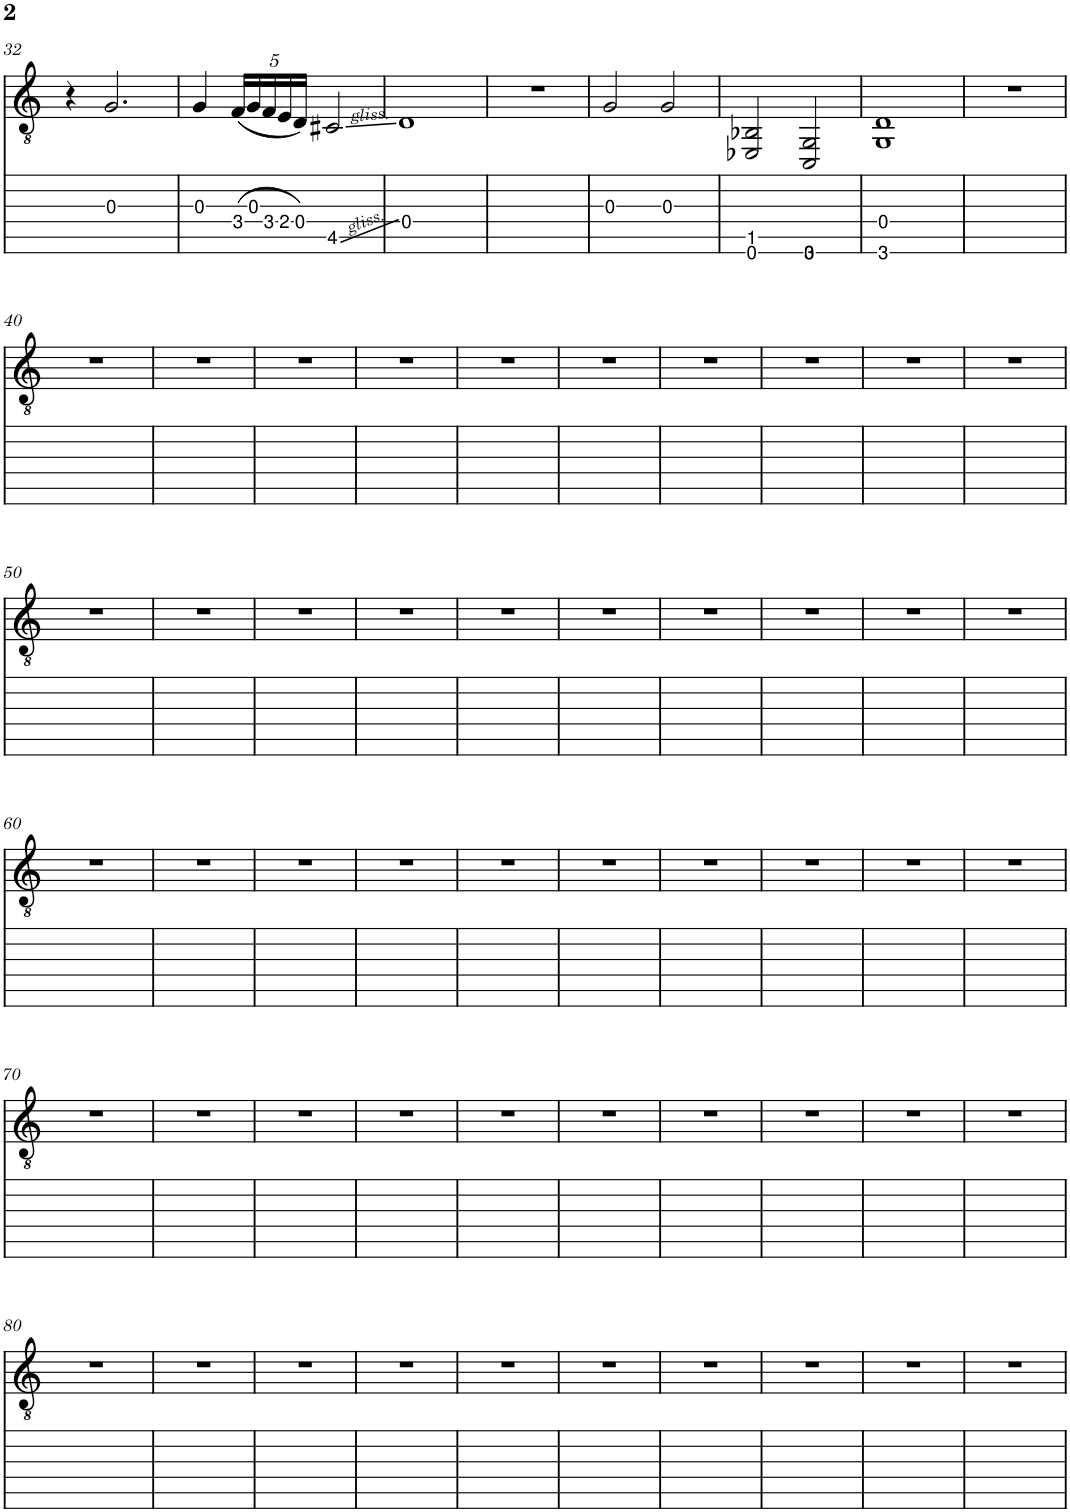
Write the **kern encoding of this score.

**kern	**kern
*part1	*part1
*staff2	*staff1
*I"Guitar	*
*I'Guit.	*
!!LO:PB:g=z
*	*clefGv2
*k[]	*k[]
*M4/4	*M4/4
=32	=32
4r	4r
2.G	2.G/
=33	=33
4G	4G/
*Xbrackettup	*Xbrackettup
20FLL	(20F/LL
20G	20G/
20FJ	20F/
20EL	20E/
20DJJ	20D/JJ)
2C#X	2C#X/
=34	=34
1D	1D
=35	=35
1r	1r
=36	=36
2G	2G/
2G	2G/
=37	=37
2EE-X 2BB-X	2EE-X/ 2BB-X/
2CC 2GG	2CC/ 2GG/
=38	=38
1GG 1D	1GG 1D
=39	=39
1r	1r
!!LO:LB:g=z
=40	=40
1r	1r
=41	=41
1r	1r
=42	=42
1r	1r
=43	=43
1r	1r
=44	=44
1r	1r
=45	=45
1r	1r
=46	=46
1r	1r
=47	=47
1r	1r
=48	=48
1r	1r
=49	=49
1r	1r
!!LO:LB:g=z
=50	=50
1r	1r
=51	=51
1r	1r
=52	=52
1r	1r
=53	=53
1r	1r
=54	=54
1r	1r
=55	=55
1r	1r
=56	=56
1r	1r
=57	=57
1r	1r
=58	=58
1r	1r
=59	=59
1r	1r
!!LO:LB:g=z
=60	=60
1r	1r
=61	=61
1r	1r
=62	=62
1r	1r
=63	=63
1r	1r
=64	=64
1r	1r
=65	=65
1r	1r
=66	=66
1r	1r
=67	=67
1r	1r
=68	=68
1r	1r
=69	=69
1r	1r
!!LO:LB:g=z
=70	=70
1r	1r
=71	=71
1r	1r
=72	=72
1r	1r
=73	=73
1r	1r
=74	=74
1r	1r
=75	=75
1r	1r
=76	=76
1r	1r
=77	=77
1r	1r
=78	=78
1r	1r
=79	=79
1r	1r
!!LO:LB:g=z
=80	=80
1r	1r
=81	=81
1r	1r
=82	=82
1r	1r
=83	=83
1r	1r
=84	=84
1r	1r
=85	=85
1r	1r
=86	=86
1r	1r
=87	=87
1r	1r
=88	=88
1r	1r
=89	=89
1r	1r
=	=
*-	*-
